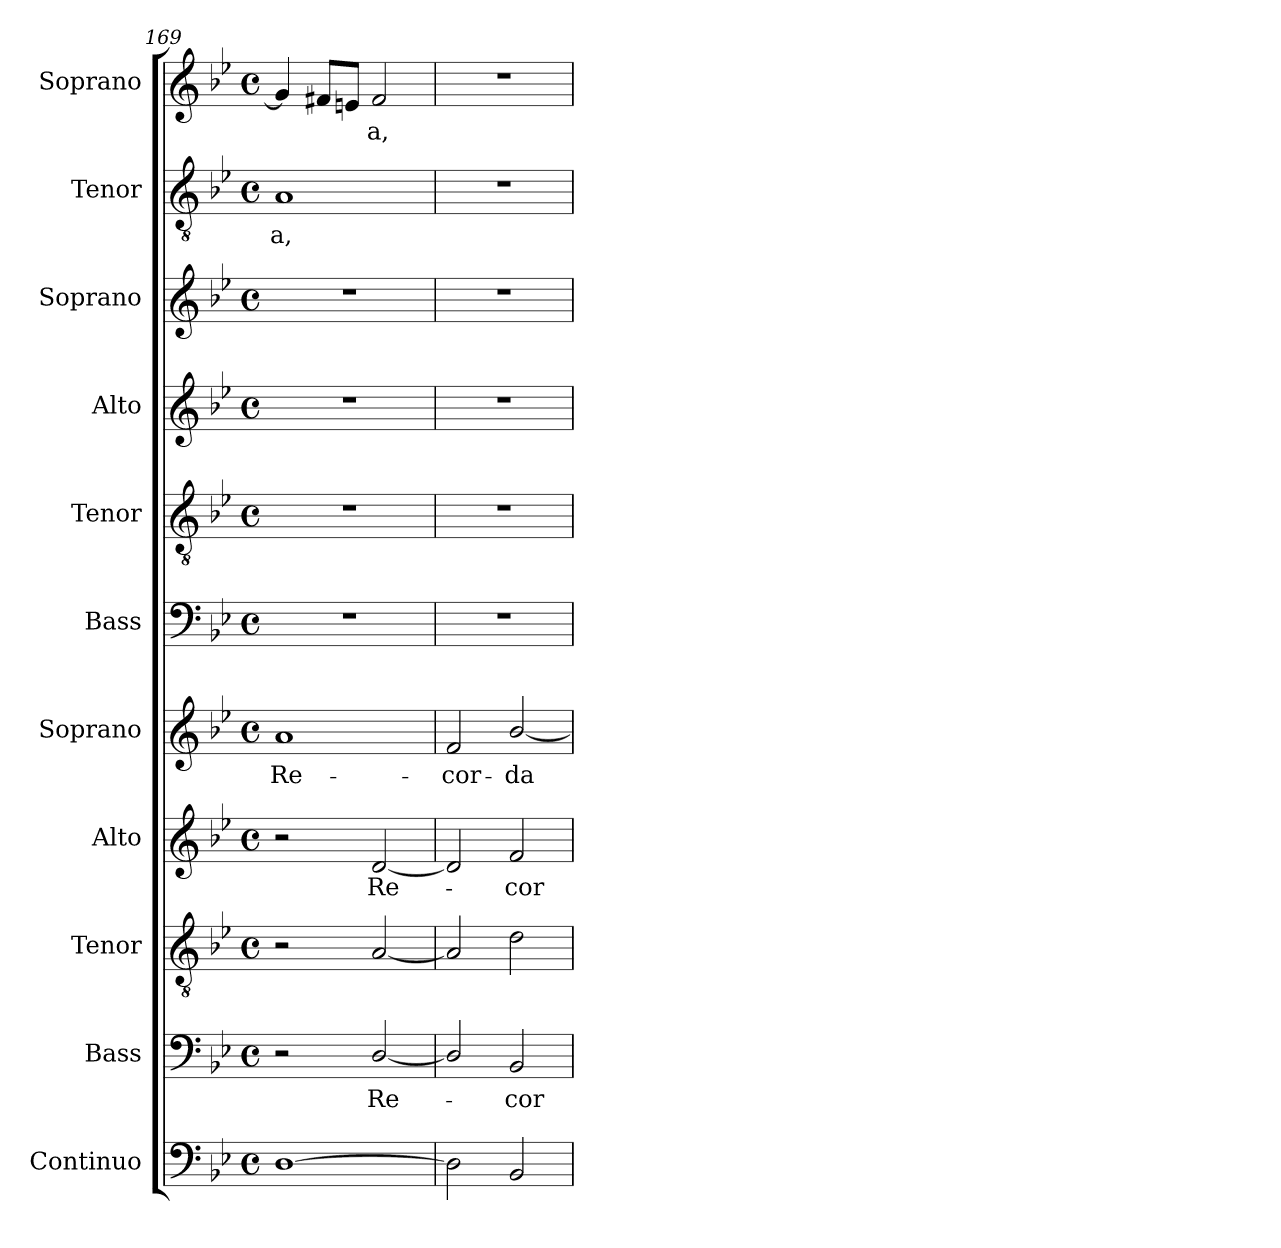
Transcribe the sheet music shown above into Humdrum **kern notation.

**kern	**kern	**text	**kern	**kern	**text	**kern	**text	**kern	**kern	**kern	**kern	**kern	**text	**kern	**text
*part11	*part10	*part10	*part9	*part8	*part8	*part7	*part7	*part6	*part5	*part4	*part3	*part2	*part2	*part1	*part1
*staff11	*staff10	*staff10	*staff9	*staff8	*staff8	*staff7	*staff7	*staff6	*staff5	*staff4	*staff3	*staff2	*staff2	*staff1	*staff1
*I"Continuo	*I"Bass	*	*I"Tenor	*I"Alto	*	*I"Soprano	*	*I"Bass	*I"Tenor	*I"Alto	*I"Soprano	*I"Tenor	*	*I"Soprano	*
*I'Cont.	*I'B.	*	*I'T.	*I'A.	*	*I'S.	*	*I'B.	*I'T.	*I'A.	*I'S.	*I'T.	*	*I'S.	*
*clefF4	*clefF4	*	*clefGv2	*clefG2	*	*clefG2	*	*clefF4	*clefGv2	*clefG2	*clefG2	*clefGv2	*	*clefG2	*
*	*	*	*ITrd7c12	*	*	*	*	*	*ITrd7c12	*	*	*ITrd7c12	*	*	*
*k[b-e-]	*k[b-e-]	*	*k[b-e-]	*k[b-e-]	*	*k[b-e-]	*	*k[b-e-]	*k[b-e-]	*k[b-e-]	*k[b-e-]	*k[b-e-]	*	*k[b-e-]	*
*B-:	*B-:	*	*B-:	*B-:	*	*B-:	*	*B-:	*B-:	*B-:	*B-:	*B-:	*	*B-:	*
*M4/4	*M4/4	*	*M4/4	*M4/4	*	*M4/4	*	*M4/4	*M4/4	*M4/4	*M4/4	*M4/4	*	*M4/4	*
*met(c)	*met(c)	*	*met(c)	*met(c)	*	*met(c)	*	*met(c)	*met(c)	*met(c)	*met(c)	*met(c)	*	*met(c)	*
=169	=169	=169	=169	=169	=169	=169	=169	=169	=169	=169	=169	=169	=169	=169	=169
!	!	!	!	!	!	!	!LO:LY:b:color=#000000	!	!	!	!	!	!	!	!
!	!	!	!	!	!	!	!	!	!	!	!	!	!LO:LY:b:color=#000000	!	!
[>1Di	2r	.	2r	2r	.	1ai	Re-	1r	1r	1r	1r	1AAi	-a,	4gi/]	.
.	.	.	.	.	.	.	.	.	.	.	.	.	.	8f#Xi/L	.
.	.	.	.	.	.	.	.	.	.	.	.	.	.	8eni/J	.
!	!	!LO:LY:b:color=#000000	!	!	!	!	!	!	!	!	!	!	!	!	!
!	!	!	!	!	!LO:LY:b:color=#000000	!	!	!	!	!	!	!	!	!	!
!	!	!	!	!	!	!	!	!	!	!	!	!	!	!	!LO:LY:b:color=#000000
.	[<2Di/	Re-	[<2AAi/	[<2di/	Re-	.	.	.	.	.	.	.	.	2f#i/	-a,
=170	=170	=170	=170	=170	=170	=170	=170	=170	=170	=170	=170	=170	=170	=170	=170
!	!	!	!	!	!	!	!LO:LY:b:color=#000000	!	!	!	!	!	!	!	!
2Di\]	2Di/]	.	2AAi/]	2di/]	.	2fi/	-cor-	1r	1r	1r	1r	1r	.	1r	.
!	!	!LO:LY:b:color=#000000	!	!	!	!	!	!	!	!	!	!	!	!	!
!	!	!	!	!	!LO:LY:b:color=#000000	!	!	!	!	!	!	!	!	!	!
!	!	!	!	!	!	!	!LO:LY:b:color=#000000	!	!	!	!	!	!	!	!
2BB-i/	2BB-i/	-cor-	2Di\	2fi/	-cor-	[<2b-i/	-da-	.	.	.	.	.	.	.	.
=	=	=	=	=	=	=	=	=	=	=	=	=	=	=	=
*-	*-	*-	*-	*-	*-	*-	*-	*-	*-	*-	*-	*-	*-	*-	*-
